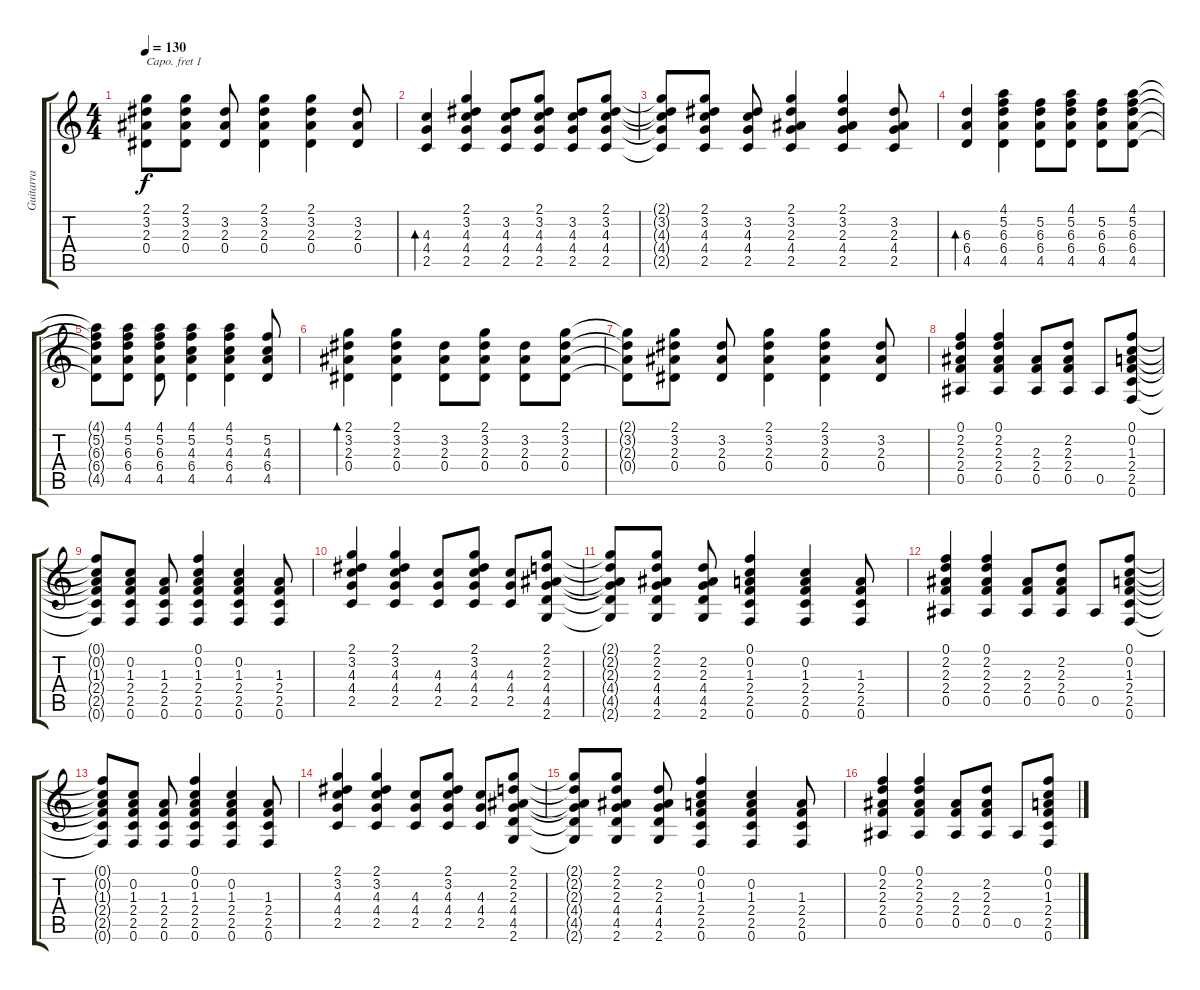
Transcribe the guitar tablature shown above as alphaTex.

\track ("Guitarra" "Guitarra") {instrument electricguitarclean}
\staff {score tabs}
\capo 1
\tuning (E4 B3 G3 D3 A2 E2) {hide}
\ts (4 4)
\tempo 130
\clef g2
\ks c
(2.1{t} 3.2{t} 2.3{t} 0.4{t}).8{dy f} (2.1 3.2 2.3 0.4).8 (3.2 2.3 0.4).8 (2.1 3.2 2.3 0.4).4 (2.1 3.2 2.3 0.4).4 (3.2 2.3 0.4).8 |
(4.3 4.4 2.5).4{bd 60} (2.1 3.2 4.3 4.4 2.5).4 (3.2 4.3 4.4 2.5).8 (2.1 3.2 4.3 4.4 2.5).8 (3.2 4.3 4.4 2.5).8 (2.1 3.2 4.3 4.4 2.5).8 |
(2.1{t} 3.2{t} 4.3{t} 4.4{t} 2.5{t}).8 (2.1 3.2 4.3 4.4 2.5).8 (3.2 4.3 4.4 2.5).8 (2.1 3.2 2.3 4.4 2.5).4 (2.1 3.2 2.3 4.4 2.5).4 (3.2 2.3 4.4 2.5).8 |
(6.3 6.4 4.5).4{bd 60} (4.1 5.2 6.3 6.4 4.5).4 (5.2 6.3 6.4 4.5).8 (4.1 5.2 6.3 6.4 4.5).8 (5.2 6.3 6.4 4.5).8 (4.1 5.2 6.3 6.4 4.5).8 |
(4.1{t} 5.2{t} 6.3{t} 6.4{t} 4.5{t}).8 (4.1 5.2 6.3 6.4 4.5).8 (4.1 5.2 6.3 6.4 4.5).8 (4.1 5.2 4.3 6.4 4.5).4 (4.1 5.2 4.3 6.4 4.5).4 (5.2 4.3 6.4 4.5).8 |
(2.1 3.2 2.3 0.4).4{bd 60} (2.1 3.2 2.3 0.4).4 (3.2 2.3 0.4).8 (2.1 3.2 2.3 0.4).8 (3.2 2.3 0.4).8 (2.1 3.2 2.3 0.4).8 |
(2.1{t} 3.2{t} 2.3{t} 0.4{t}).8 (2.1 3.2 2.3 0.4).8 (3.2 2.3 0.4).8 (2.1 3.2 2.3 0.4).4 (2.1 3.2 2.3 0.4).4 (3.2 2.3 0.4).8 |
(0.1 2.2 2.3 2.4 0.5).4 (0.1 2.2 2.3 2.4 0.5).4 (2.3 2.4 0.5).8 (2.2 2.3 2.4 0.5).8 0.5.8 (0.1 0.2 1.3 2.4 2.5 0.6).8 |
(0.1{t} 0.2{t} 1.3{t} 2.4{t} 2.5{t} 0.6{t}).8 (0.2 1.3 2.4 2.5 0.6).8 (1.3 2.4 2.5 0.6).8 (0.1 0.2 1.3 2.4 2.5 0.6).4 (0.2 1.3 2.4 2.5 0.6).4 (1.3 2.4 2.5 0.6).8 |
(2.1 3.2 4.3 4.4 2.5).4 (2.1 3.2 4.3 4.4 2.5).4 (4.3 4.4 2.5).8 (2.1 3.2 4.3 4.4 2.5).8 (4.3 4.4 2.5).8 (2.1 2.2 2.3 4.4 4.5 2.6).8 |
(2.1{t} 2.2{t} 2.3{t} 4.4{t} 4.5{t} 2.6{t}).8 (2.1 2.2 2.3 4.4 4.5 2.6).8 (2.2 2.3 4.4 4.5 2.6).8 (0.1 0.2 1.3 2.4 2.5 0.6).4 (0.2 1.3 2.4 2.5 0.6).4 (1.3 2.4 2.5 0.6).8 |
(0.1 2.2 2.3 2.4 0.5).4 (0.1 2.2 2.3 2.4 0.5).4 (2.3 2.4 0.5).8 (2.2 2.3 2.4 0.5).8 0.5.8 (0.1 0.2 1.3 2.4 2.5 0.6).8 |
(0.1{t} 0.2{t} 1.3{t} 2.4{t} 2.5{t} 0.6{t}).8 (0.2 1.3 2.4 2.5 0.6).8 (1.3 2.4 2.5 0.6).8 (0.1 0.2 1.3 2.4 2.5 0.6).4 (0.2 1.3 2.4 2.5 0.6).4 (1.3 2.4 2.5 0.6).8 |
(2.1 3.2 4.3 4.4 2.5).4 (2.1 3.2 4.3 4.4 2.5).4 (4.3 4.4 2.5).8 (2.1 3.2 4.3 4.4 2.5).8 (4.3 4.4 2.5).8 (2.1 2.2 2.3 4.4 4.5 2.6).8 |
(2.1{t} 2.2{t} 2.3{t} 4.4{t} 4.5{t} 2.6{t}).8 (2.1 2.2 2.3 4.4 4.5 2.6).8 (2.2 2.3 4.4 4.5 2.6).8 (0.1 0.2 1.3 2.4 2.5 0.6).4 (0.2 1.3 2.4 2.5 0.6).4 (1.3 2.4 2.5 0.6).8 |
(0.1 2.2 2.3 2.4 0.5).4 (0.1 2.2 2.3 2.4 0.5).4 (2.3 2.4 0.5).8 (2.2 2.3 2.4 0.5).8 0.5.8 (0.1 0.2 1.3 2.4 2.5 0.6).8
